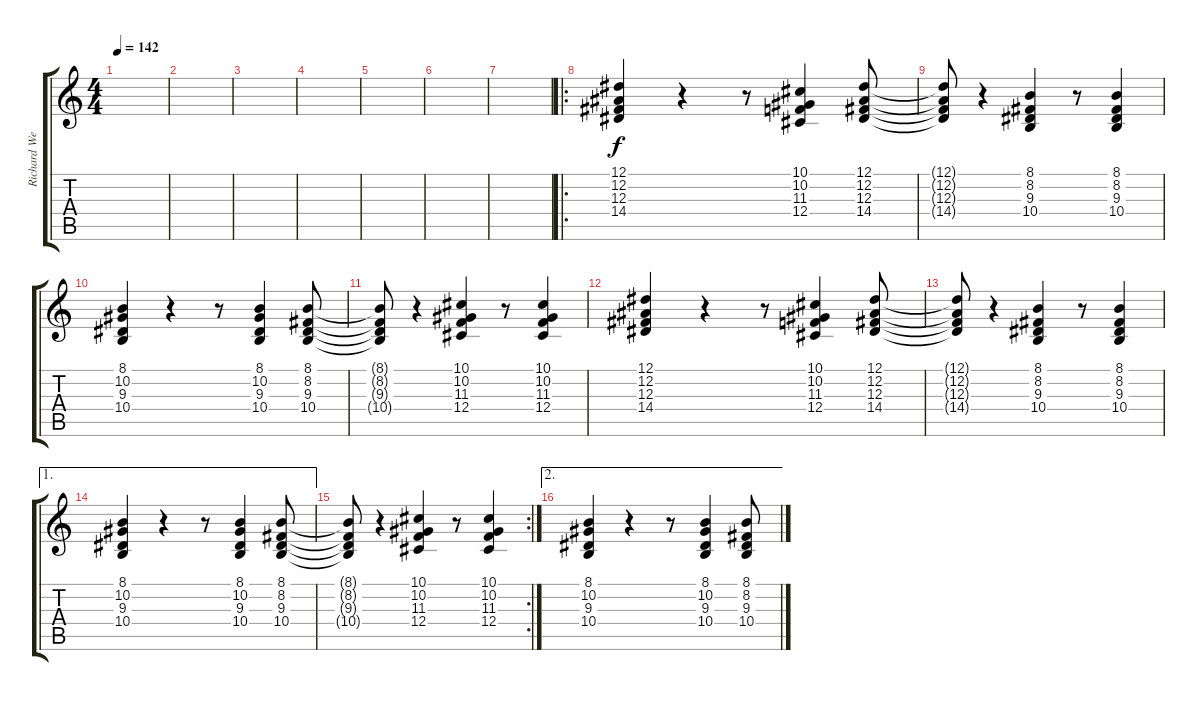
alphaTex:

\track ("Richard West 1" "Richard We") {instrument stringensemble1}
\staff {score tabs}
\tuning (Eb4 Bb3 Gb3 Db3 Ab2 Eb2) {hide}
\ts (4 4)
\tempo 142
\clef g2
\ks c
|
|
|
|
|
|
|
\ro
(12.1 12.2 12.3 14.4).4{instrument stringensemble1} r.4 r.8 (10.1 10.2 11.3 12.4).4 (12.1 12.2 12.3 14.4).8 |
(12.1{t} 12.2{t} 12.3{t} 14.4{t}).8 r.4 (8.1 8.2 9.3 10.4).4 r.8 (8.1 8.2 9.3 10.4).4 |
(8.1 10.2 9.3 10.4).4 r.4 r.8 (8.1 10.2 9.3 10.4).4 (8.1 8.2 9.3 10.4).8 |
(8.1{t} 8.2{t} 9.3{t} 10.4{t}).8 r.4 (10.1 10.2 11.3 12.4).4 r.8 (10.1 10.2 11.3 12.4).4 |
(12.1 12.2 12.3 14.4).4{instrument stringensemble1} r.4 r.8 (10.1 10.2 11.3 12.4).4 (12.1 12.2 12.3 14.4).8 |
(12.1{t} 12.2{t} 12.3{t} 14.4{t}).8 r.4 (8.1 8.2 9.3 10.4).4 r.8 (8.1 8.2 9.3 10.4).4 |
\ae 1
(8.1 10.2 9.3 10.4).4 r.4 r.8 (8.1 10.2 9.3 10.4).4 (8.1 8.2 9.3 10.4).8 |
\rc 2
(8.1{t} 8.2{t} 9.3{t} 10.4{t}).8 r.4 (10.1 10.2 11.3 12.4).4 r.8 (10.1 10.2 11.3 12.4).4 |
\ae 2
(8.1 10.2 9.3 10.4).4 r.4 r.8 (8.1 10.2 9.3 10.4).4 (8.1 8.2 9.3 10.4).8
